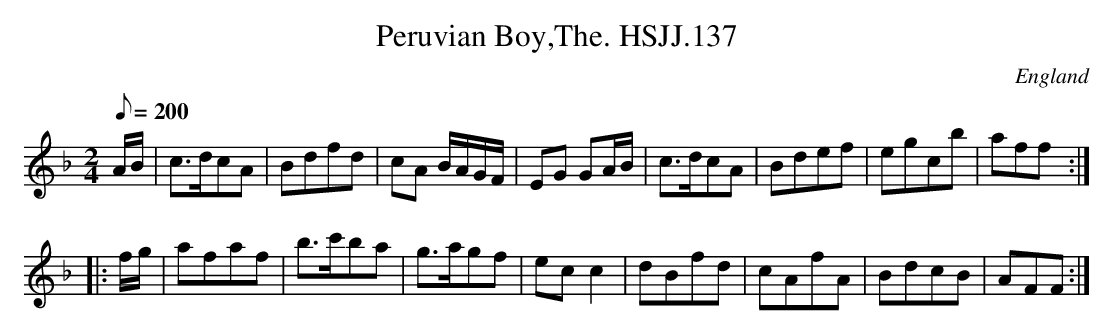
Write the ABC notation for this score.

X:1
T:Peruvian Boy,The. HSJJ.137
M:2/4
L:1/8
Q:200
O:England
K:F
A/B/|c>dcA|Bdfd|cA B/A/G/F/|EG GA/B/|c>dcA|Bdef|egcb|aff:|!
|:f/g/|afaf|b>c'ba|g>agf|ecc2|dBfd|cAfA|BdcB|AFF:|]
